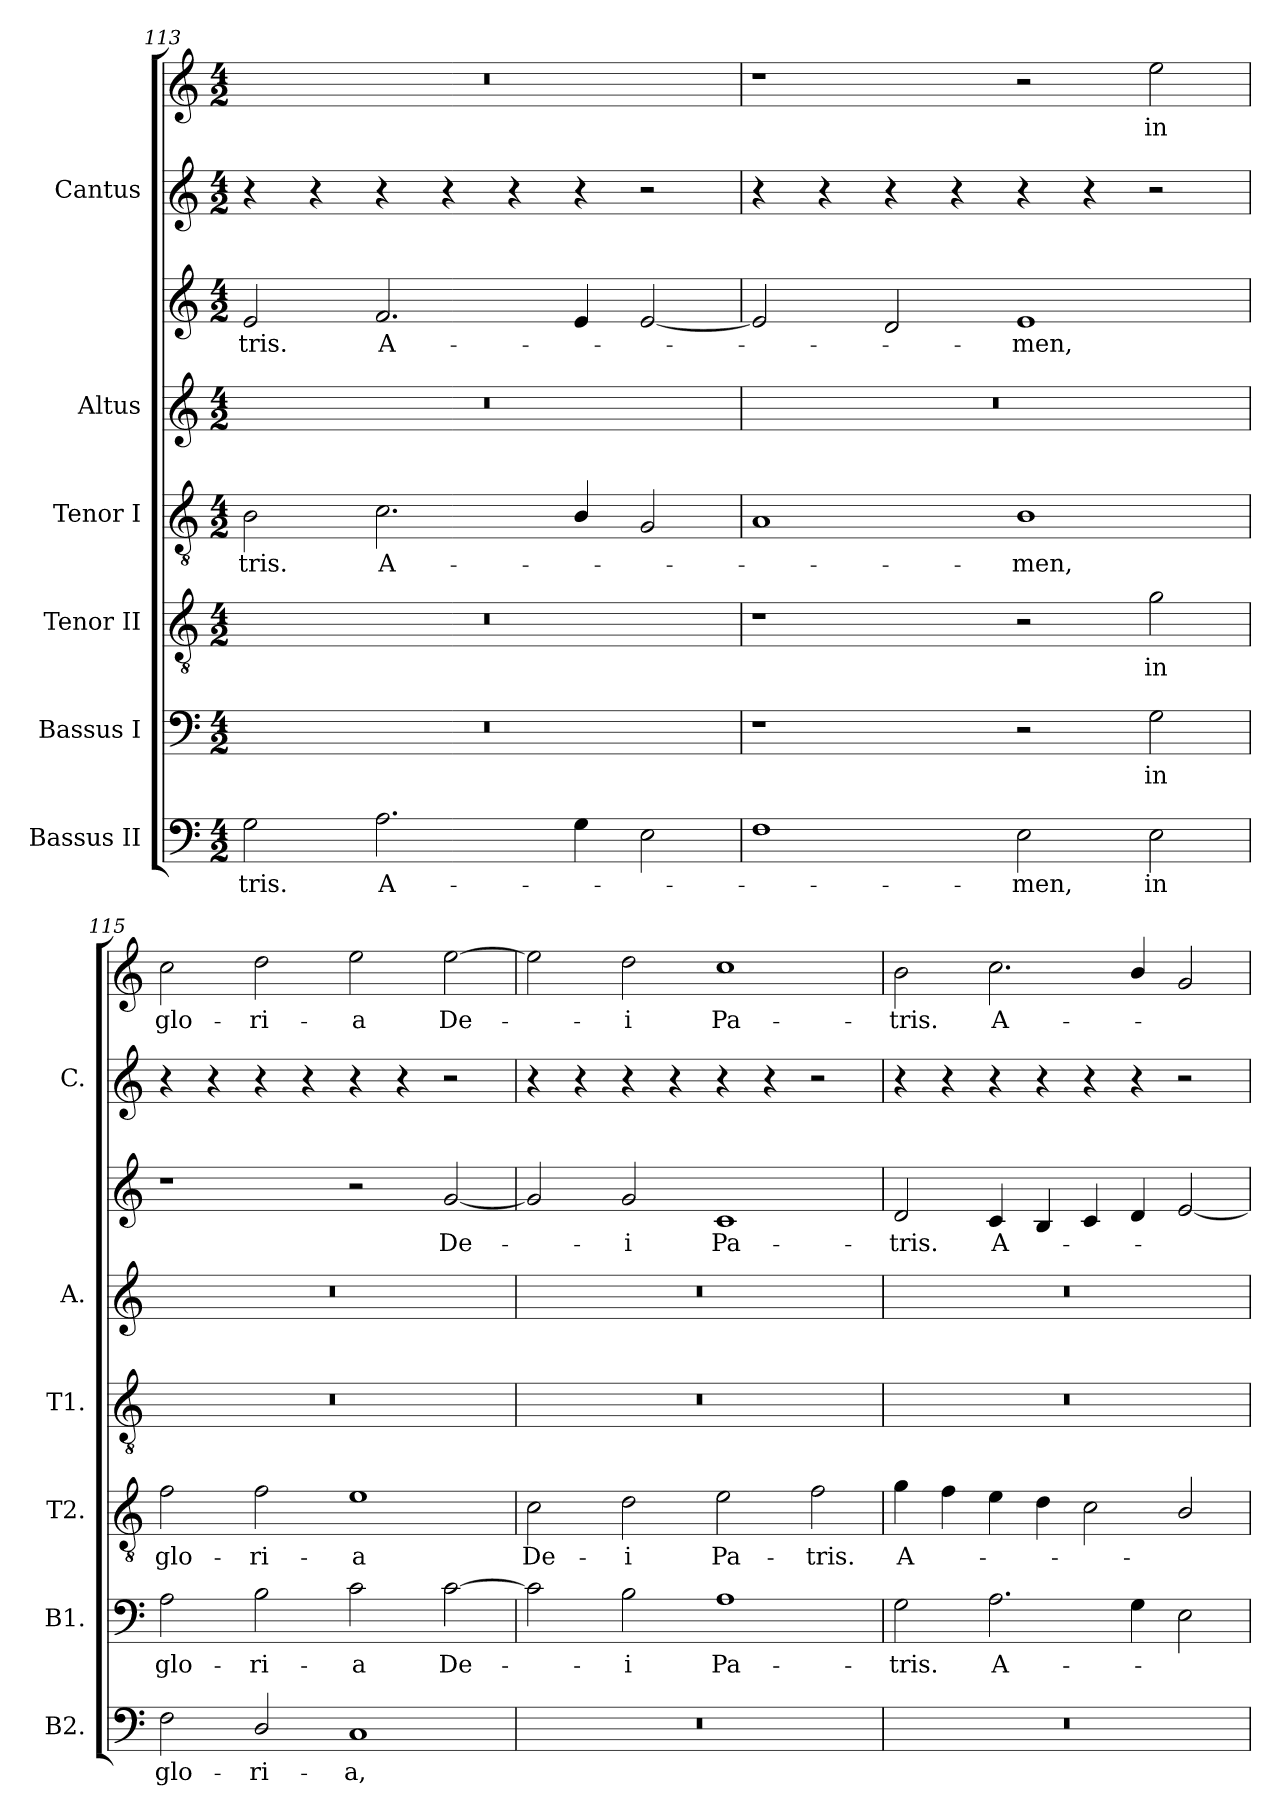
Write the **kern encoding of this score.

**kern	**text	**kern	**text	**kern	**text	**kern	**text	**kern	**kern	**text	**kern	**kern	**text
*part6	*part6	*part5	*part5	*part4	*part4	*part3	*part3	*part2	*part2	*part2	*part1	*part1	*part1
*staff8	*staff8	*staff7	*staff7	*staff6	*staff6	*staff5	*staff5	*staff4	*staff3	*staff3	*staff2	*staff1	*staff1
*I"Bassus II	*	*I"Bassus I	*	*I"Tenor II	*	*I"Tenor I	*	*I"Altus	*	*	*I"Cantus	*	*
*I'B2.	*	*I'B1.	*	*I'T2.	*	*I'T1.	*	*I'A.	*	*	*I'C.	*	*
*clefF4	*	*clefF4	*	*clefGv2	*	*clefGv2	*	*clefG2	*clefG2	*	*clefG2	*clefG2	*
*	*	*	*	*ITrd7c12	*	*ITrd7c12	*	*	*	*	*	*	*
*k[]	*	*k[]	*	*k[]	*	*k[]	*	*k[]	*k[]	*	*k[]	*k[]	*
*C:	*	*C:	*	*C:	*	*C:	*	*C:	*C:	*	*C:	*C:	*
*M4/2	*	*M4/2	*	*M4/2	*	*M4/2	*	*M4/2	*M4/2	*	*M4/2	*M4/2	*
=113	=113	=113	=113	=113	=113	=113	=113	=113	=113	=113	=113	=113	=113
!	!LO:LY:b:color=#000000	!LO:N:vis=1	!	!LO:N:vis=1	!	!	!	!	!	!	!	!	!
!	!	!	!	!	!	!	!LO:LY:b:color=#000000	!LO:N:vis=1	!	!	!	!	!
!	!	!	!	!	!	!	!	!	!	!LO:LY:b:color=#000000	!	!LO:N:vis=1	!
2Gi\	-tris.	0r	.	0r	.	2BBi\	-tris.	0r	2ei/	-tris.	4r	0r	.
.	.	.	.	.	.	.	.	.	.	.	4r	.	.
!	!LO:LY:b:color=#000000	!	!	!	!	!	!	!	!	!	!	!	!
!	!	!	!	!	!	!	!LO:LY:b:color=#000000	!	!	!	!	!	!
!	!	!	!	!	!	!	!	!	!	!LO:LY:b:color=#000000	!	!	!
2.Ai\	A-	.	.	.	.	2.Ci\	A-	.	2.fi/	A-	4r	.	.
.	.	.	.	.	.	.	.	.	.	.	4r	.	.
.	.	.	.	.	.	.	.	.	.	.	4r	.	.
4Gi\	.	.	.	.	.	4BBi/	.	.	4ei/	.	4r	.	.
2Ei\	.	.	.	.	.	2GGi/	.	.	[2ei/	.	2r	.	.
=114	=114	=114	=114	=114	=114	=114	=114	=114	=114	=114	=114	=114	=114
!	!	!	!	!	!	!	!	!LO:N:vis=1	!	!	!	!	!
1Fi	.	1r	.	1r	.	1AAi	.	0r	2ei/]	.	4r	1r	.
.	.	.	.	.	.	.	.	.	.	.	4r	.	.
.	.	.	.	.	.	.	.	.	2di/	.	4r	.	.
.	.	.	.	.	.	.	.	.	.	.	4r	.	.
!	!LO:LY:b:color=#000000	!	!	!	!	!	!	!	!	!	!	!	!
!	!	!	!	!	!	!	!LO:LY:b:color=#000000	!	!	!	!	!	!
!	!	!	!	!	!	!	!	!	!	!LO:LY:b:color=#000000	!	!	!
2Ei\	-men,	2r	.	2r	.	1BBi	-men,	.	1ei	-men,	4r	2r	.
.	.	.	.	.	.	.	.	.	.	.	4r	.	.
!	!LO:LY:b:color=#000000	!	!	!	!	!	!	!	!	!	!	!	!
!	!	!	!LO:LY:b:color=#000000	!	!	!	!	!	!	!	!	!	!
!	!	!	!	!	!LO:LY:b:color=#000000	!	!	!	!	!	!	!	!
!	!	!	!	!	!	!	!	!	!	!	!	!	!LO:LY:b:color=#000000
2Ei\	in	2Gi\	in	2Gi\	in	.	.	.	.	.	2r	2eei\	in
=115	=115	=115	=115	=115	=115	=115	=115	=115	=115	=115	=115	=115	=115
!	!LO:LY:b:color=#000000	!	!	!	!	!	!	!	!	!	!	!	!
!	!	!	!LO:LY:b:color=#000000	!	!	!	!	!	!	!	!	!	!
!	!	!	!	!	!LO:LY:b:color=#000000	!LO:N:vis=1	!	!LO:N:vis=1	!	!	!	!	!
!	!	!	!	!	!	!	!	!	!	!	!	!	!LO:LY:b:color=#000000
2Fi\	glo-	2Ai\	glo-	2Fi\	glo-	0r	.	0r	1r	.	4r	2cci\	glo-
.	.	.	.	.	.	.	.	.	.	.	4r	.	.
!	!LO:LY:b:color=#000000	!	!	!	!	!	!	!	!	!	!	!	!
!	!	!	!LO:LY:b:color=#000000	!	!	!	!	!	!	!	!	!	!
!	!	!	!	!	!LO:LY:b:color=#000000	!	!	!	!	!	!	!	!
!	!	!	!	!	!	!	!	!	!	!	!	!	!LO:LY:b:color=#000000
2Di/	-ri-	2Bi\	-ri-	2Fi\	-ri-	.	.	.	.	.	4r	2ddi\	-ri-
.	.	.	.	.	.	.	.	.	.	.	4r	.	.
!	!LO:LY:b:color=#000000	!	!	!	!	!	!	!	!	!	!	!	!
!	!	!	!LO:LY:b:color=#000000	!	!	!	!	!	!	!	!	!	!
!	!	!	!	!	!LO:LY:b:color=#000000	!	!	!	!	!	!	!	!
!	!	!	!	!	!	!	!	!	!	!	!	!	!LO:LY:b:color=#000000
1Ci	-a,	2ci\	-a	1Ei	-a	.	.	.	2r	.	4r	2eei\	-a
.	.	.	.	.	.	.	.	.	.	.	4r	.	.
!	!	!	!LO:LY:b:color=#000000	!	!	!	!	!	!	!	!	!	!
!	!	!	!	!	!	!	!	!	!	!LO:LY:b:color=#000000	!	!	!
!	!	!	!	!	!	!	!	!	!	!	!	!	!LO:LY:b:color=#000000
.	.	[2ci\	De-	.	.	.	.	.	[2gi/	De-	2r	[2eei\	De-
=116	=116	=116	=116	=116	=116	=116	=116	=116	=116	=116	=116	=116	=116
!LO:N:vis=1	!	!	!	!	!	!	!	!	!	!	!	!	!
!	!	!	!	!	!LO:LY:b:color=#000000	!LO:N:vis=1	!	!LO:N:vis=1	!	!	!	!	!
0r	.	2ci\]	.	2Ci\	De-	0r	.	0r	2gi/]	.	4r	2eei\]	.
.	.	.	.	.	.	.	.	.	.	.	4r	.	.
!	!	!	!LO:LY:b:color=#000000	!	!	!	!	!	!	!	!	!	!
!	!	!	!	!	!LO:LY:b:color=#000000	!	!	!	!	!	!	!	!
!	!	!	!	!	!	!	!	!	!	!LO:LY:b:color=#000000	!	!	!
!	!	!	!	!	!	!	!	!	!	!	!	!	!LO:LY:b:color=#000000
.	.	2Bi\	-i	2Di\	-i	.	.	.	2gi/	-i	4r	2ddi\	-i
.	.	.	.	.	.	.	.	.	.	.	4r	.	.
!	!	!	!LO:LY:b:color=#000000	!	!	!	!	!	!	!	!	!	!
!	!	!	!	!	!LO:LY:b:color=#000000	!	!	!	!	!	!	!	!
!	!	!	!	!	!	!	!	!	!	!LO:LY:b:color=#000000	!	!	!
!	!	!	!	!	!	!	!	!	!	!	!	!	!LO:LY:b:color=#000000
.	.	1Ai	Pa-	2Ei\	Pa-	.	.	.	1ci	Pa-	4r	1cci	Pa-
.	.	.	.	.	.	.	.	.	.	.	4r	.	.
!	!	!	!	!	!LO:LY:b:color=#000000	!	!	!	!	!	!	!	!
.	.	.	.	2Fi\	-tris.	.	.	.	.	.	2r	.	.
!!LO:PB:g=z
=117	=117	=117	=117	=117	=117	=117	=117	=117	=117	=117	=117	=117	=117
!LO:N:vis=1	!	!	!	!	!	!	!	!	!	!	!	!	!
!	!	!	!LO:LY:b:color=#000000	!	!	!	!	!	!	!	!	!	!
!	!	!	!	!	!LO:LY:b:color=#000000	!LO:N:vis=1	!	!LO:N:vis=1	!	!	!	!	!
!	!	!	!	!	!	!	!	!	!	!LO:LY:b:color=#000000	!	!	!
!	!	!	!	!	!	!	!	!	!	!	!	!	!LO:LY:b:color=#000000
0r	.	2Gi\	-tris.	4Gi\	A-	0r	.	0r	2di/	-tris.	4r	2bi\	-tris.
.	.	.	.	4Fi\	.	.	.	.	.	.	4r	.	.
!	!	!	!LO:LY:b:color=#000000	!	!	!	!	!	!	!	!	!	!
!	!	!	!	!	!	!	!	!	!	!LO:LY:b:color=#000000	!	!	!
!	!	!	!	!	!	!	!	!	!	!	!	!	!LO:LY:b:color=#000000
.	.	2.Ai\	A-	4Ei\	.	.	.	.	4ci/	A-	4r	2.cci\	A-
.	.	.	.	4Di\	.	.	.	.	4Bi/	.	4r	.	.
.	.	.	.	2Ci\	.	.	.	.	4ci/	.	4r	.	.
.	.	4Gi\	.	.	.	.	.	.	4di/	.	4r	4bi/	.
.	.	2Ei\	.	2BBi/	.	.	.	.	[2ei/	.	2r	2gi/	.
=	=	=	=	=	=	=	=	=	=	=	=	=	=
*-	*-	*-	*-	*-	*-	*-	*-	*-	*-	*-	*-	*-	*-
